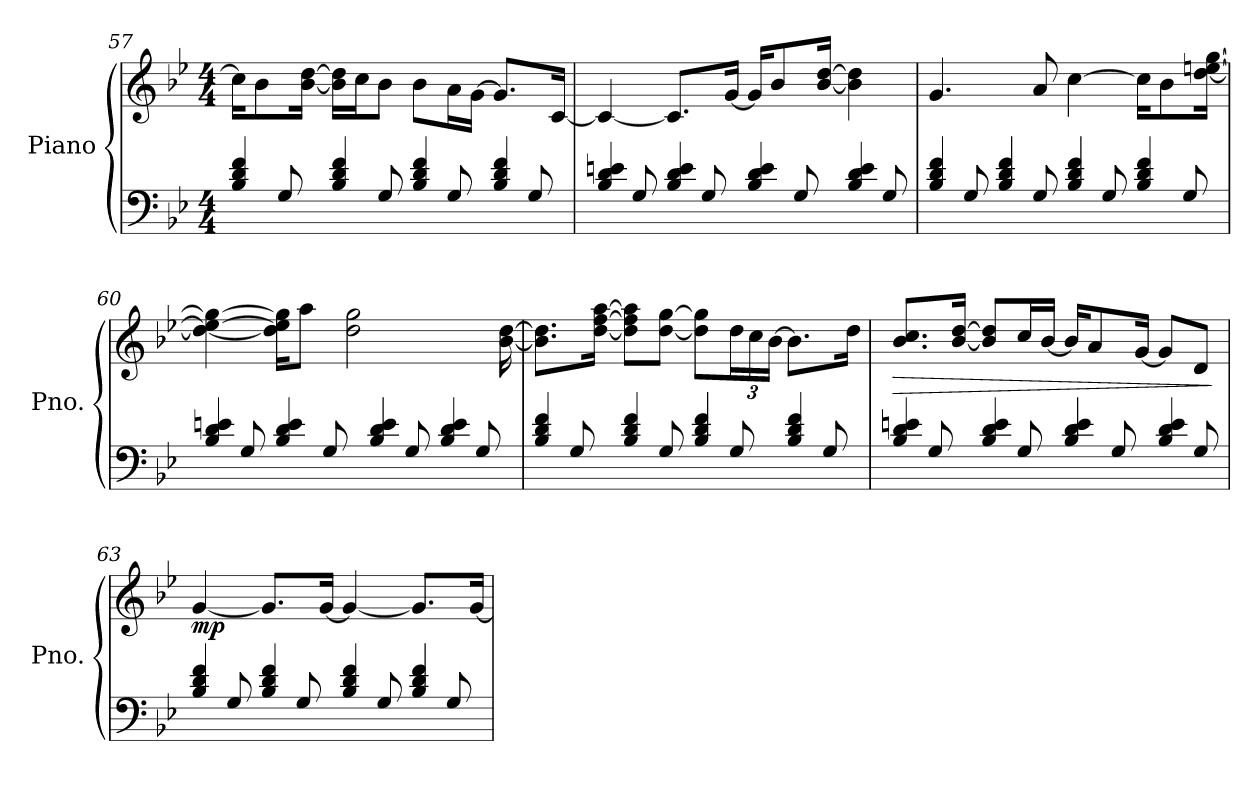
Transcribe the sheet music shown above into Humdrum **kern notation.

**kern	**kern	**dynam
*part1	*part1	*part1
*staff2	*staff1	*staff1/2
*I"Piano	*	*
*I'Pno.	*	*
!!LO:LB:g=z
*clefF4	*clefG2	*
*k[b-e-]	*k[b-e-]	*
*M4/4	*M4/4	*
=57	=57	=57
*^	*	*
4B-/ 4d/ 4f/	8ryy	16cc\KL]	.
.	.	8b-\	.
.	8G/	.	.
.	.	[16b-\ [16dd\Jk	.
4B-/ 4d/ 4f/	8ryy	16b-\] 16dd\]LL	.
.	.	16cc\J	.
.	8G/	8b-\J	.
4B-/ 4d/ 4f/	8ryy	8b-\L	.
.	8G/	16a\L	.
.	.	[16g\JJ	.
4B-/ 4d/ 4f/	8ryy	8.g/L]	.
.	8G/	.	.
.	.	[16c/Jk	.
=58	=58	=58	=58
4B-/ 4d/ 4en/	8ryy	4c/_	.
.	8G/	.	.
4B-/ 4d/ 4e/	8ryy	8.c/L]	.
.	8G/	.	.
.	.	[16g/Jk	.
4B-/ 4d/ 4e/	8ryy	16g/KL]	.
.	.	8b-/	.
.	8G/	.	.
.	.	[16b-/ [16dd/Jk	.
4B-/ 4d/ 4e/	8ryy	4b-\] 4dd\]	.
.	8G/	.	.
=59	=59	=59	=59
4B-/ 4d/ 4f/	8ryy	4.g/	.
.	8G/	.	.
4B-/ 4d/ 4f/	8ryy	.	.
.	8G/	8a/	.
4B-/ 4d/ 4f/	8ryy	[4cc\	.
.	8G/	.	.
4B-/ 4d/ 4f/	8ryy	16cc\KL]	.
.	.	8b-\	.
.	8G/	.	.
.	.	[16dd\ [16een\ [16gg\Jk	.
!!LO:LB:g=z
=60	=60	=60	=60
4B-/ 4d/ 4en/	8ryy	4dd\_ 4ee\_ 4gg\_	.
.	8G/	.	.
4B-/ 4d/ 4e/	8ryy	16dd\] 16ee\] 16gg\]KL	.
.	.	8aa\J	.
.	8G/	.	.
.	.	2dd\ 2gg\	.
4B-/ 4d/ 4e/	8ryy	.	.
.	8G/	.	.
4B-/ 4d/ 4e/	8ryy	.	.
.	8G/	.	.
.	.	[16b-\ [16dd\	.
=61	=61	=61	=61
4B-/ 4d/ 4f/	8ryy	8.b-\] 8.dd\]L	.
.	8G/	.	.
.	.	[16dd\ [16ff\ [16aa\Jk	.
4B-/ 4d/ 4f/	8ryy	8dd\] 8ff\] 8aa\]L	.
.	8G/	[8dd\ [8gg\J	.
4B-/ 4d/ 4f/	8ryy	8dd\] 8gg\]L	.
*	*	*Xbrackettup	*
.	8G/	24dd\L	.
.	.	24cc\	.
.	.	[24b-\JJ	.
4B-/ 4d/ 4f/	8ryy	8.b-\L]	.
.	8G/	.	.
.	.	16dd\Jk	.
!!LO:LB:g=z
=62	=62	=62	=62
!	!	!	!LO:HP:b
4B-/ 4d/ 4en/	8ryy	8.b-/ 8.cc/L	>
.	8G/	.	.
.	.	[16b-/ [16dd/Jk	.
4B-/ 4d/ 4e/	8ryy	8b-/] 8dd/]L	.
.	8G/	16cc/L	.
.	.	[16b-/JJ	.
4B-/ 4d/ 4e/	8ryy	16b-/KL]	.
.	.	8a/	.
.	8G/	.	.
.	.	[16g/Jk	.
4B-/ 4d/ 4e/	8ryy	8g/L]	.
.	8G/	8d/J	.
*v	*v	*	*
.	.	]
=63	=63	=63
*^	*	*
!	!	!	!LO:DY:b
4B-/ 4d/ 4f/	8ryy	[4g/	mp
.	8G/	.	.
4B-/ 4d/ 4f/	8ryy	8.g/L]	.
.	8G/	.	.
.	.	[16g/Jk	.
4B-/ 4d/ 4f/	8ryy	4g/_	.
.	8G/	.	.
4B-/ 4d/ 4f/	8ryy	8.g/L]	.
.	8G/	.	.
.	.	[16g/Jk	.
*v	*v	*	*
=	=	=
*-	*-	*-
